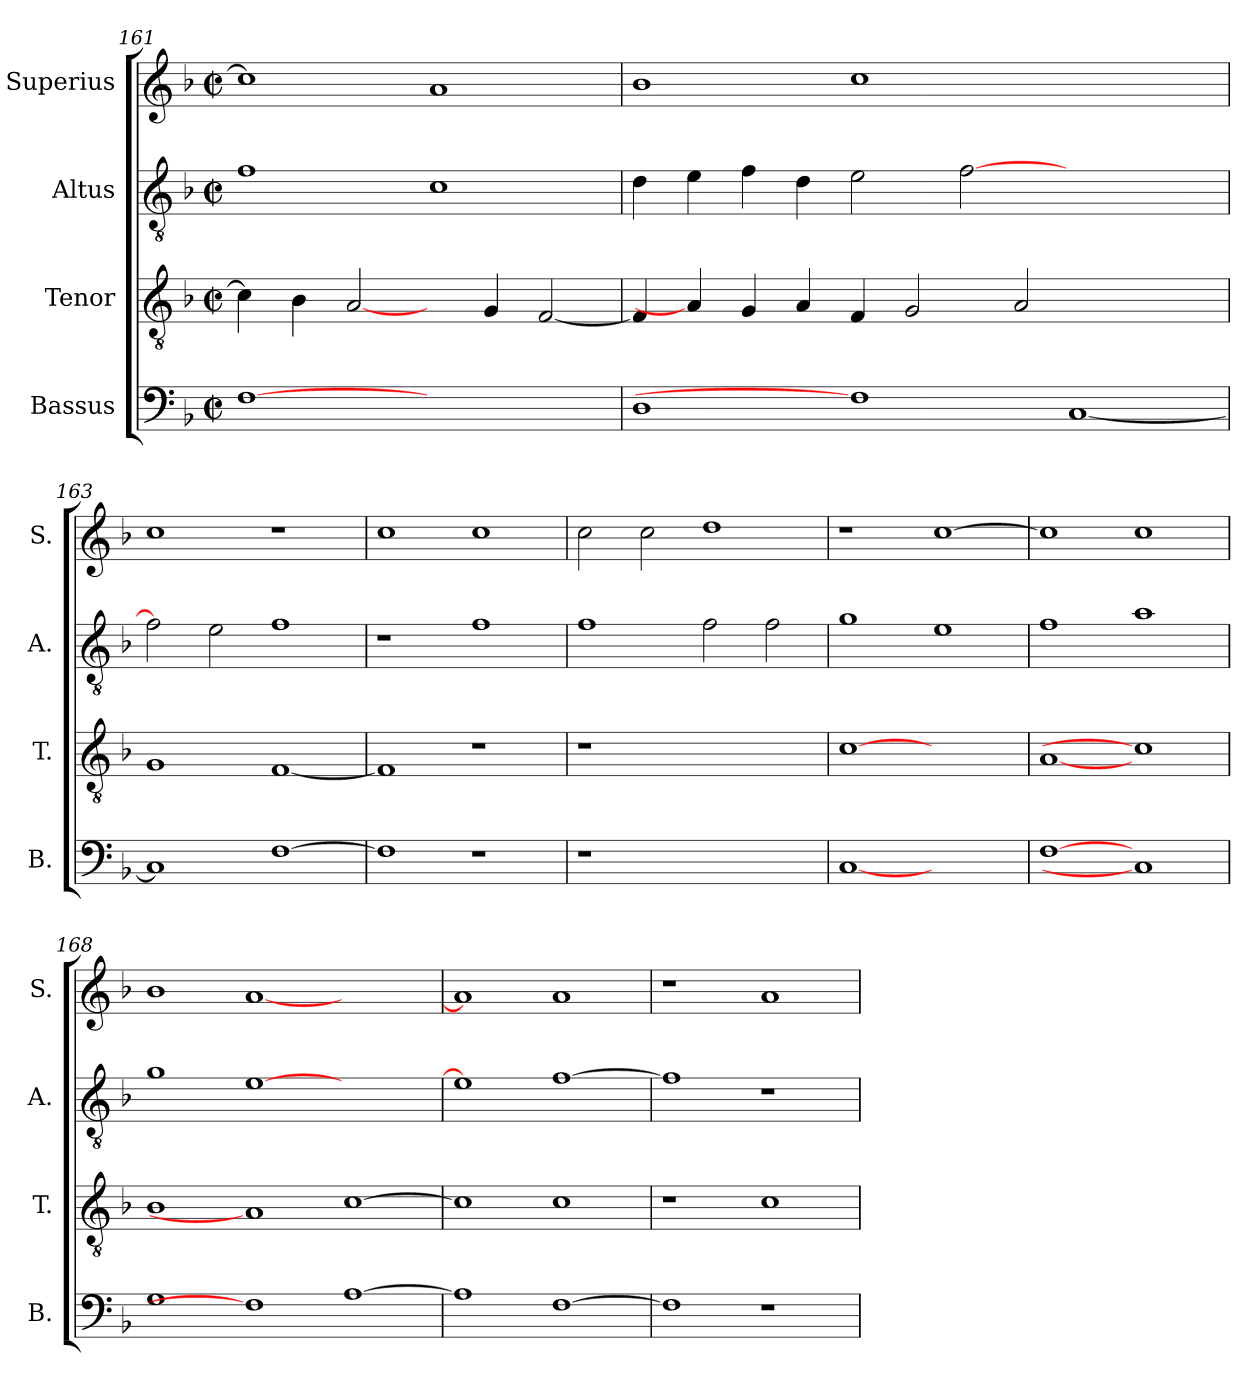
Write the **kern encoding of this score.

**kern	**kern	**kern	**kern
*part4	*part3	*part2	*part1
*staff4	*staff3	*staff2	*staff1
*I"Bassus	*I"Tenor	*I"Altus	*I"Superius
*I'B.	*I'T.	*I'A.	*I'S.
!!LO:PB:g=z
*clefF4	*clefGv2	*clefGv2	*clefG2
*	*ITrd7c12	*ITrd7c12	*
*k[b-]	*k[b-]	*k[b-]	*k[b-]
*F:	*F:	*F:	*F:
*M2/2	*M2/2	*M2/2	*M2/2
*met(c|)	*met(c|)	*met(c|)	*met(c|)
=161	=161	=161	=161
[1Fi	4Ci\]	1Fi	1cci]
.	4BB-i\	.	.
.	[2AAi/	.	.
1ryy	4ryy	1Ci	1ai
.	4GGi/	.	.
.	[<2FFi/	.	.
=162	=162	=162	=162
1Di	4FFi/]	4Di\	1b-i
.	4AAi/]	4Ei\	.
.	4GGi/	4Fi\	.
.	4AAi/	4Di\	.
1Fi]	4FFi/	2Ei\	1cci
.	2GGi/	.	.
.	.	[>2Fi\	.
.	2AAi/	.	.
[<1Ci	.	1ryy	1ryy
.	2.ryy	.	.
=163	=163	=163	=163
1Ci]	1GGi	2Fi\]	1cci
.	.	2Ei\	.
[>1Fi	[<1FFi	1Fi	1r
=164	=164	=164	=164
1Fi]	1FFi]	1r	1cci
1r	1r	1Fi	1cci
=165	=165	=165	=165
!LO:N:vis=1	!LO:N:vis=1	!	!
1r	1r	1Fi	2cci\
.	.	.	2cci\
1ryy	1ryy	2Fi\	1ddi
.	.	2Fi\	.
!!LO:LB:g=z
=166	=166	=166	=166
[1Ci	[1Ci	1Gi	1r
1ryy	1ryy	1Ei	[>1cci
=167	=167	=167	=167
[1Fi	[1AAi	1Fi	1cci]
1Ci]	1Ci]	1Ai	1cci
=168	=168	=168	=168
1Gi	1BB-i	1Gi	1b-i
1Fi]	1AAi]	[>1Ei	[<1ai
[>1Ai	[>1Ci	1ryy	1ryy
=169	=169	=169	=169
1Ai]	1Ci]	1Ei]	1ai]
[>1Fi	1Ci	[>1Fi	1ai
=170	=170	=170	=170
1Fi]	1r	1Fi]	1r
1r	1Ci	1r	1ai
=	=	=	=
*-	*-	*-	*-
